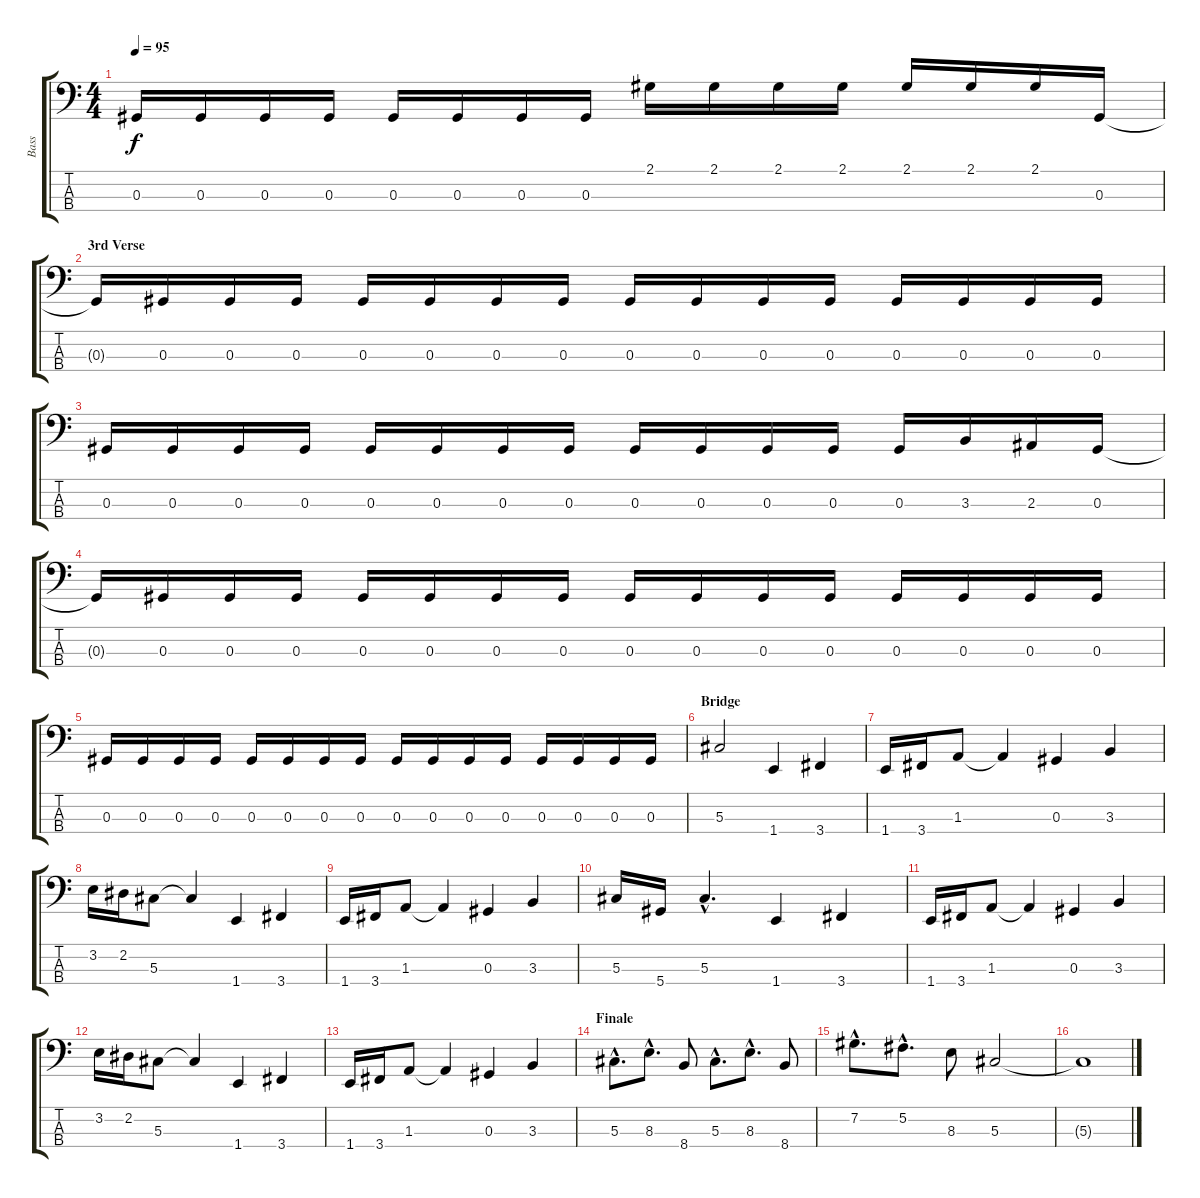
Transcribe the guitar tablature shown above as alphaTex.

\track ("Bass" "Bass") {instrument electricbassfinger}
\staff {score tabs}
\tuning (Gb2 Db2 Ab1 Eb1) {hide}
\ts (4 4)
\tempo 95
\clef f4
\ks c
0.3.16{dy f} 0.3.16 0.3.16 0.3.16 0.3.16 0.3.16 0.3.16 0.3.16 2.1.16 2.1.16 2.1.16 2.1.16 2.1.16 2.1.16 2.1.16 0.3.16 |
\section ("" "3rd Verse")
0.3{t}.16 0.3.16 0.3.16 0.3.16 0.3.16 0.3.16 0.3.16 0.3.16 0.3.16 0.3.16 0.3.16 0.3.16 0.3.16 0.3.16 0.3.16 0.3.16 |
0.3.16 0.3.16 0.3.16 0.3.16 0.3.16 0.3.16 0.3.16 0.3.16 0.3.16 0.3.16 0.3.16 0.3.16 0.3.16 3.3.16 2.3.16 0.3.16 |
0.3{t}.16 0.3.16 0.3.16 0.3.16 0.3.16 0.3.16 0.3.16 0.3.16 0.3.16 0.3.16 0.3.16 0.3.16 0.3.16 0.3.16 0.3.16 0.3.16 |
0.3.16 0.3.16 0.3.16 0.3.16 0.3.16 0.3.16 0.3.16 0.3.16 0.3.16 0.3.16 0.3.16 0.3.16 0.3.16 0.3.16 0.3.16 0.3.16 |
\section ("" "Bridge")
5.3.2 1.4.4 3.4.4 |
1.4.16 3.4.16 1.3.8 1.3{t}.4 0.3.4 3.3.4 |
3.2.16 2.2.16 5.3.8 5.3{t}.4 1.4.4 3.4.4 |
1.4.16 3.4.16 1.3.8 1.3{t}.4 0.3.4 3.3.4 |
5.3.16 5.4.16 5.3{hac}.4{d} 1.4.4 3.4.4 |
1.4.16 3.4.16 1.3.8 1.3{t}.4 0.3.4 3.3.4 |
3.2.16 2.2.16 5.3.8 5.3{t}.4 1.4.4 3.4.4 |
1.4.16 3.4.16 1.3.8 1.3{t}.4 0.3.4 3.3.4 |
\section ("" "Finale")
5.3{hac}.8{d} 8.3{hac}.8{d} 8.4.8 5.3{hac}.8{d} 8.3{hac}.8{d} 8.4.8 |
7.2{hac}.8{d} 5.2{hac}.8{d} 8.3.8 5.3.2 |
5.3{t}.1
